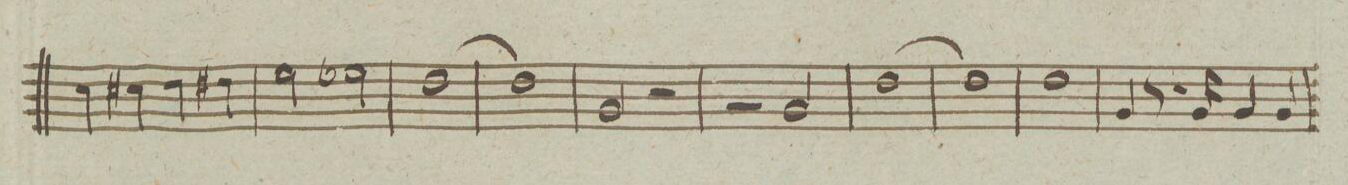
**kern	**dynam
*I"Corno Secundo in F.	*
*clefG2	*
*k[]	*
*met(c)	*
*M4/4	*
4f\	.
4f#X\	.
4g\	.
4g#X\	.
=55	=55
2a\	.
2a-X\	.
=56	=56
[1g	.
=57	=57
1g]	.
=58	=58
2c/	.
2r	.
=59	=59
2r	.
2c/	.
=60	=60
[1g	.
=61	=61
1g]	.
=62	=62
1g	.
=63	=63
4c/	.
8.r	.
16c/	.
4c/	.
4c/	.
=64	=64
*-	*-
